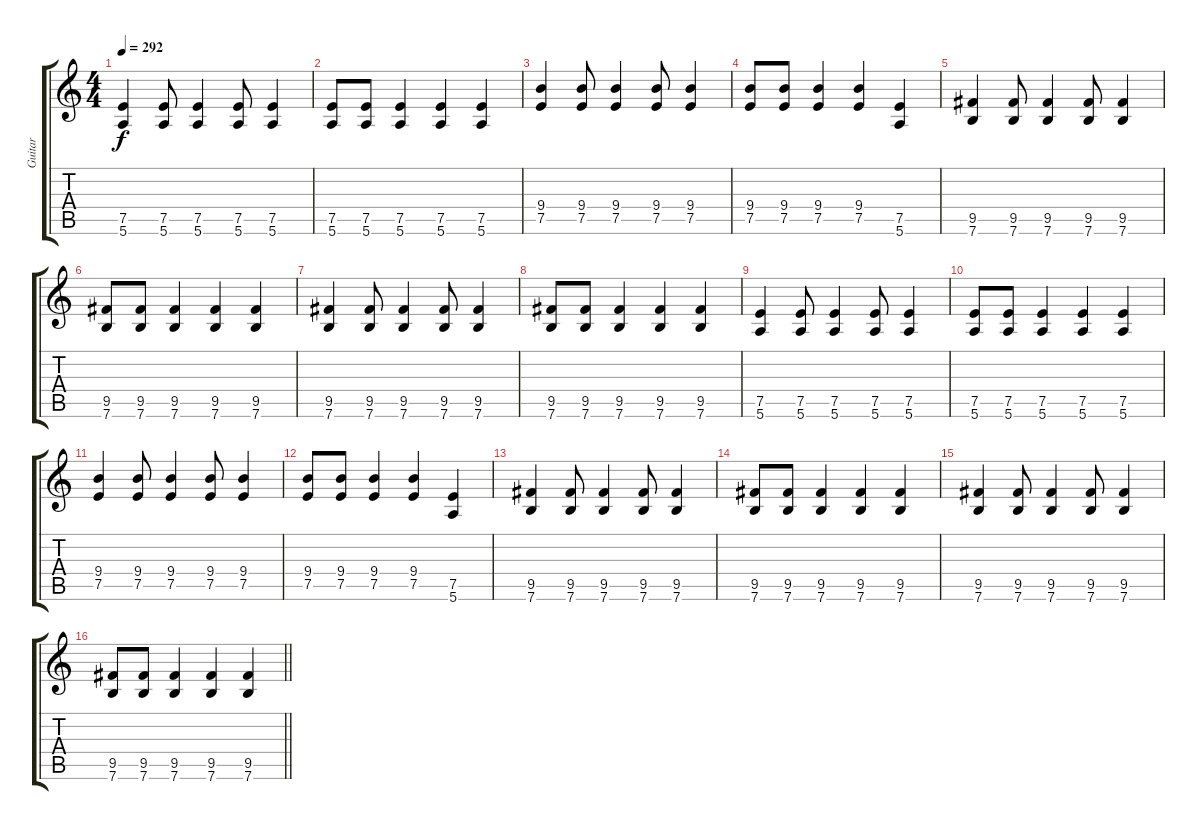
\track ("Guitar" "Guitar") {instrument overdrivenguitar}
\staff {score tabs}
\tuning (E4 B3 G3 D3 A2 E2) {hide}
\ts (4 4)
\tempo 292
\clef g2
\ks c
(7.5 5.6).4{dy f instrument overdrivenguitar} (7.5 5.6).8 (7.5 5.6).4 (7.5 5.6).8 (7.5 5.6).4 |
(7.5 5.6).8 (7.5 5.6).8 (7.5 5.6).4 (7.5 5.6).4 (7.5 5.6).4 |
(9.4 7.5).4 (9.4 7.5).8 (9.4 7.5).4 (9.4 7.5).8 (9.4 7.5).4 |
(9.4 7.5).8 (9.4 7.5).8 (9.4 7.5).4 (9.4 7.5).4 (7.5 5.6).4 |
(9.5 7.6).4 (9.5 7.6).8 (9.5 7.6).4 (9.5 7.6).8 (9.5 7.6).4 |
(9.5 7.6).8 (9.5 7.6).8 (9.5 7.6).4 (9.5 7.6).4 (9.5 7.6).4 |
(9.5 7.6).4 (9.5 7.6).8 (9.5 7.6).4 (9.5 7.6).8 (9.5 7.6).4 |
(9.5 7.6).8 (9.5 7.6).8 (9.5 7.6).4 (9.5 7.6).4 (9.5 7.6).4 |
(7.5 5.6).4 (7.5 5.6).8 (7.5 5.6).4 (7.5 5.6).8 (7.5 5.6).4 |
(7.5 5.6).8 (7.5 5.6).8 (7.5 5.6).4 (7.5 5.6).4 (7.5 5.6).4 |
(9.4 7.5).4 (9.4 7.5).8 (9.4 7.5).4 (9.4 7.5).8 (9.4 7.5).4 |
(9.4 7.5).8 (9.4 7.5).8 (9.4 7.5).4 (9.4 7.5).4 (7.5 5.6).4 |
(9.5 7.6).4 (9.5 7.6).8 (9.5 7.6).4 (9.5 7.6).8 (9.5 7.6).4 |
(9.5 7.6).8 (9.5 7.6).8 (9.5 7.6).4 (9.5 7.6).4 (9.5 7.6).4 |
(9.5 7.6).4 (9.5 7.6).8 (9.5 7.6).4 (9.5 7.6).8 (9.5 7.6).4 |
\barLineRight lightlight
(9.5 7.6).8 (9.5 7.6).8 (9.5 7.6).4 (9.5 7.6).4 (9.5 7.6).4
